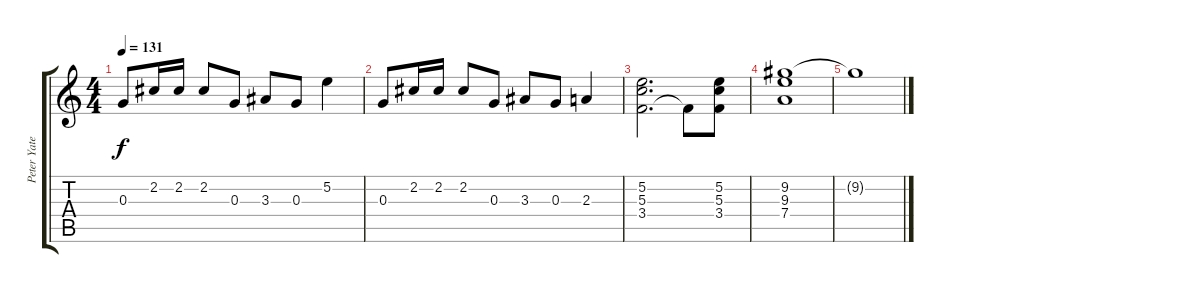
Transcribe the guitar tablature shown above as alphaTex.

\track ("Peter Yates" "Peter Yate") {instrument electricguitarclean}
\staff {score tabs}
\tuning (E4 B3 G3 D3 A2 E2) {hide}
\ts (4 4)
\tempo 131
\clef g2
\ks c
0.3.8{dy f} 2.2.16 2.2.16 2.2.8 0.3.8 3.3.8 0.3.8 5.2.4 |
0.3.8 2.2.16 2.2.16 2.2.8 0.3.8 3.3.8 0.3.8 2.3.4 |
(5.2 5.3 3.4).2{d} 3.4{t}.8 (5.2 5.3 3.4).8 |
(9.2 9.3 7.4).1 |
9.2{t}.1
